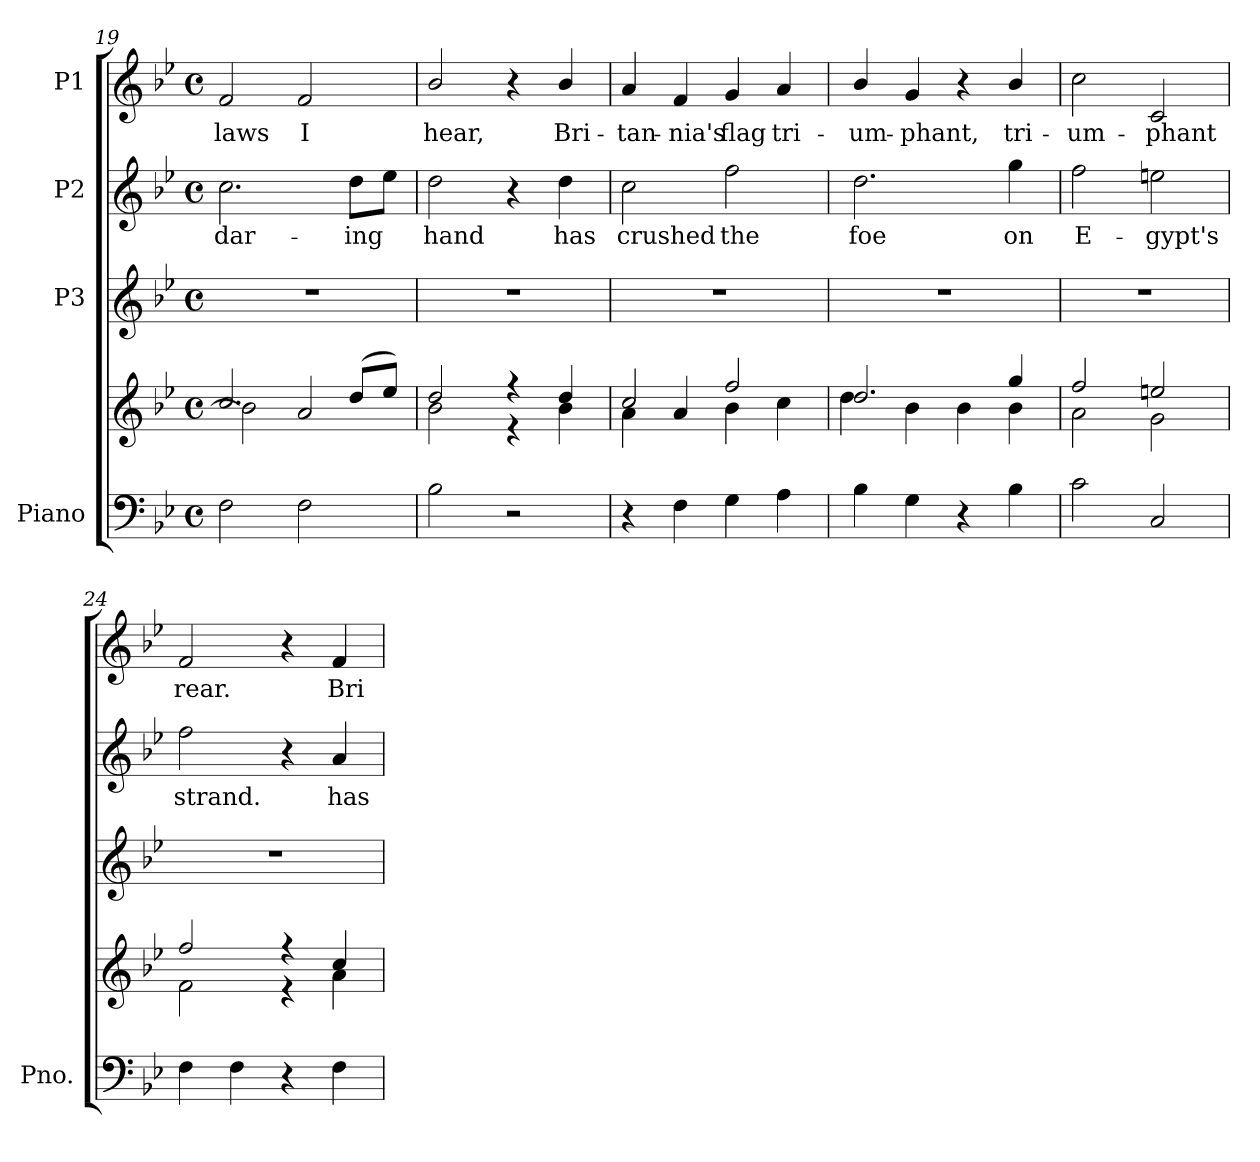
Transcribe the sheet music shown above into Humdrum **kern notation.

**kern	**kern	**kern	**kern	**text	**kern	**text
*part4	*part4	*part3	*part2	*part2	*part1	*part1
*staff5	*staff4	*staff3	*staff2	*staff2	*staff1	*staff1
*I"Piano	*	*I"P3	*I"P2	*	*I"P1	*
*I'Pno.	*	*	*	*	*	*
*clefF4	*clefG2	*clefG2	*clefG2	*	*clefG2	*
*k[b-e-]	*k[b-e-]	*k[b-e-]	*k[b-e-]	*	*k[b-e-]	*
*B-:	*B-:	*B-:	*B-:	*	*B-:	*
*M4/4	*M4/4	*M4/4	*M4/4	*	*M4/4	*
*met(c)	*met(c)	*met(c)	*met(c)	*	*met(c)	*
=19	=19	=19	=19	=19	=19	=19
*	*^	*	*	*	*	*
!	!	!	!	!	!LO:LY:b:color=#000000	!	!
!	!	!	!	!	!	!	!LO:LY:b:color=#000000
2Fi\	2.cci/	2b-i\]	1r	2.cci\	dar-	2fi/	laws
!	!	!	!	!	!	!	!LO:LY:b:color=#000000
2Fi\	.	2ai/	.	.	.	2fi/	I
!	!	!	!	!	!LO:LY:b:color=#000000	!	!
.	(8ddi/L	.	.	8ddi\L	-ing	.	.
.	8ee-i/J)	.	.	8ee-i\J	.	.	.
=20	=20	=20	=20	=20	=20	=20	=20
!	!	!	!	!	!LO:LY:b:color=#000000	!	!
!	!	!	!	!	!	!	!LO:LY:b:color=#000000
2B-i\	2ddi/	2b-i\	1r	2ddi\	hand	2b-i/	hear,
2r	4r	4r	.	4r	.	4r	.
!	!	!	!	!	!LO:LY:b:color=#000000	!	!
!	!	!	!	!	!	!	!LO:LY:b:color=#000000
.	4ddi/	4b-i\	.	4ddi\	has	4b-i/	Bri-
=21	=21	=21	=21	=21	=21	=21	=21
!	!	!	!	!	!LO:LY:b:color=#000000	!	!
!	!	!	!	!	!	!	!LO:LY:b:color=#000000
4r	2cci/	4ai\	1r	2cci\	crushed	4ai/	-tan-
!	!	!	!	!	!	!	!LO:LY:b:color=#000000
4Fi\	.	4ai/	.	.	.	4fi/	-nia's
!	!	!	!	!	!LO:LY:b:color=#000000	!	!
!	!	!	!	!	!	!	!LO:LY:b:color=#000000
4Gi\	2ffi/	4b-i\	.	2ffi\	the	4gi/	flag
!	!	!	!	!	!	!	!LO:LY:b:color=#000000
4Ai\	.	4cci\	.	.	.	4ai/	tri-
=22	=22	=22	=22	=22	=22	=22	=22
!	!	!	!	!	!LO:LY:b:color=#000000	!	!
!	!	!	!	!	!	!	!LO:LY:b:color=#000000
4B-i\	2.ddi/	4ddi\	1r	2.ddi\	foe	4b-i/	-um-
!	!	!	!	!	!	!	!LO:LY:b:color=#000000
4Gi\	.	4b-i\	.	.	.	4gi/	-phant,
4r	.	4b-i\	.	.	.	4r	.
!	!	!	!	!	!LO:LY:b:color=#000000	!	!
!	!	!	!	!	!	!	!LO:LY:b:color=#000000
4B-i\	4ggi/	4b-i\	.	4ggi\	on	4b-i/	tri-
!!LO:LB:g=z
=23	=23	=23	=23	=23	=23	=23	=23
!	!	!	!	!	!LO:LY:b:color=#000000	!	!
!	!	!	!	!	!	!	!LO:LY:b:color=#000000
2ci\	2ffi/	2ai\	1r	2ffi\	E-	2cci\	-um-
!	!	!	!	!	!LO:LY:b:color=#000000	!	!
!	!	!	!	!	!	!	!LO:LY:b:color=#000000
2Ci/	2eeni/	2gi\	.	2eeni\	-gypt's	2ci/	-phant
=24	=24	=24	=24	=24	=24	=24	=24
!	!	!	!	!	!LO:LY:b:color=#000000	!	!
!	!	!	!	!	!	!	!LO:LY:b:color=#000000
4Fi\	2ffi/	2fi\	1r	2ffi\	strand.	2fi/	rear.
4Fi\	.	.	.	.	.	.	.
4r	4r	4r	.	4r	.	4r	.
!	!	!	!	!	!LO:LY:b:color=#000000	!	!
!	!	!	!	!	!	!	!LO:LY:b:color=#000000
4Fi\	4cci/	4ai\	.	4ai/	has	4fi/	Bri-
*	*v	*v	*	*	*	*	*
=	=	=	=	=	=	=
*-	*-	*-	*-	*-	*-	*-
